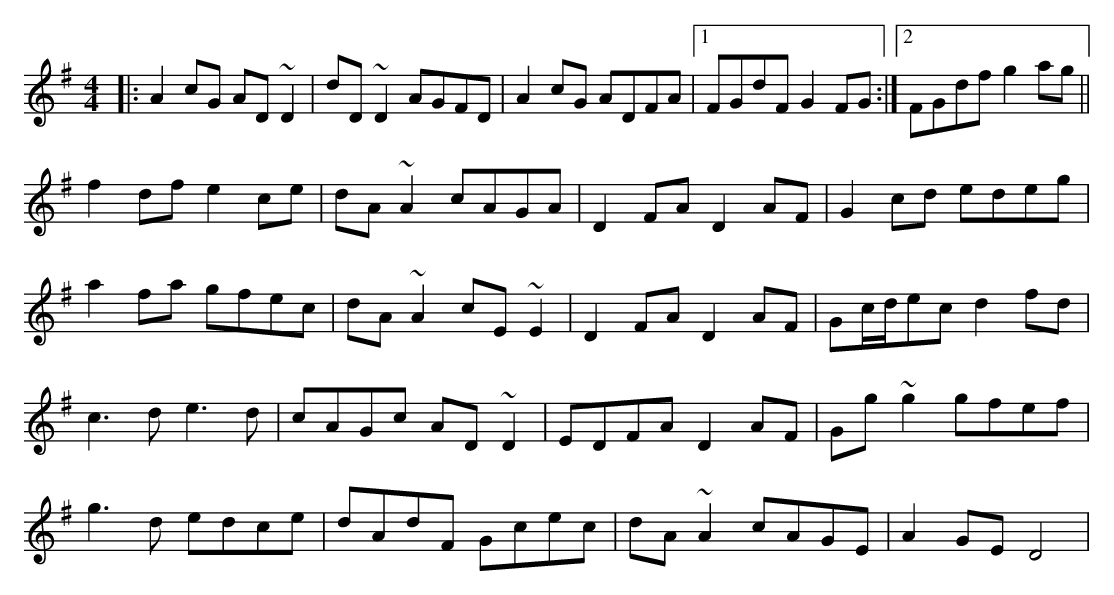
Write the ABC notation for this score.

X:1
M:4/4
K:Dmix
|:A2cG AD~D2|dD~D2 AGFD|A2cG ADFA|1 FGdF G2FG:|2 FGdf g2ag||
f2df e2ce|dA~A2 cAGA|D2FA D2AF|G2cd edeg|
a2fa gfec|dA~A2 cE~E2|D2FA D2AF|Gc/d/ec d2fd|
c3d e3d|cAGc AD~D2|EDFA D2AF|Gg~g2 gfef|
g3d edce|dAdF Gcec|dA~A2 cAGE|A2GE D4|
